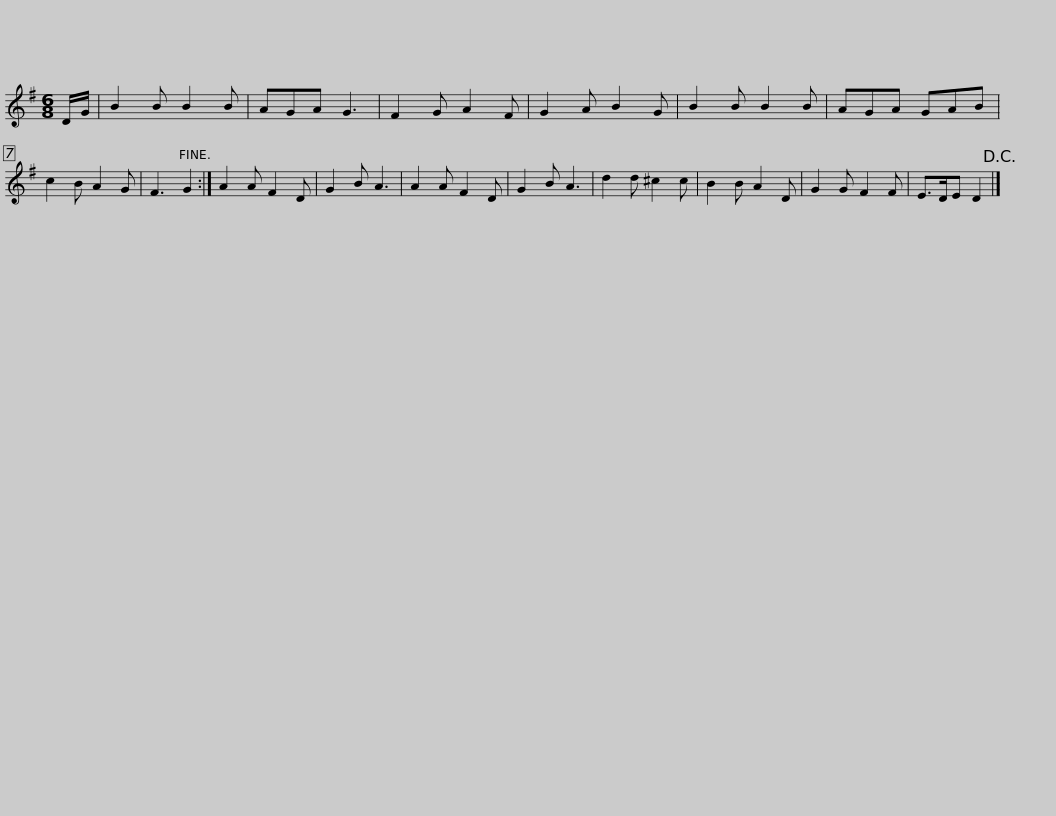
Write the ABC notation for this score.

X:1
L:1/8
M:6/8
I:linebreak $
K:G
V:1 treble
V:1
 D/G/ | B2 B B2 B | AGA G3 | F2 G A2 F | G2 A B2 G | %5
 B2 B B2 B | AGA GAB | c2 B A2 G | F3 G2 :|$ A2 A F2 D | %10
 G2 B A3 | A2 A F2 D | G2 B A3 | d2 d ^c2 c | B2 B A2 D | %15
 G2 G F2 F | E>DE D2!D.C.! |] %17
